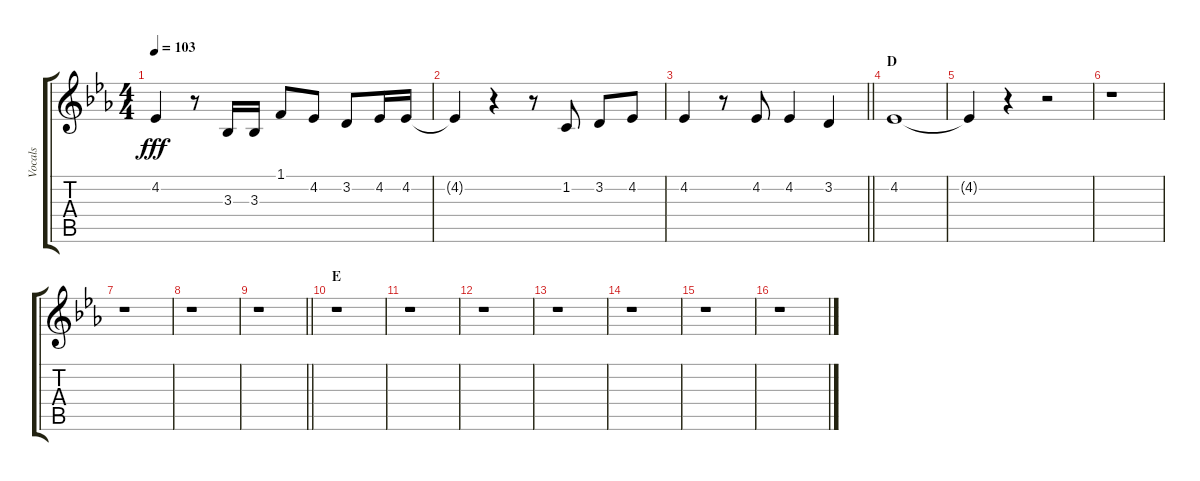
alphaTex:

\track ("Vocals" "Vocals") {instrument voiceoohs}
\staff {score tabs}
\tuning (E4 B3 G3 D3 A2 E2) {hide}
\ts (4 4)
\tempo 103
\clef g2
\ks eb
4.2.4{dy fff} r.8 3.3.16 3.3.16 1.1.8 4.2.8 3.2.8 4.2.16 4.2.16 |
4.2{t}.4 r.4 r.8 1.2.8 3.2.8 4.2.8 |
\barLineRight lightlight
4.2.4 r.8 4.2.8 4.2.4 3.2.4 |
\section ("" "D")
4.2.1 |
4.2{t}.4 r.4 r.2 |
r.1 |
r.1 |
r.1 |
\barLineRight lightlight
r.1 |
\section ("" "E")
r.1 |
r.1 |
r.1 |
r.1 |
r.1 |
r.1 |
r.1
